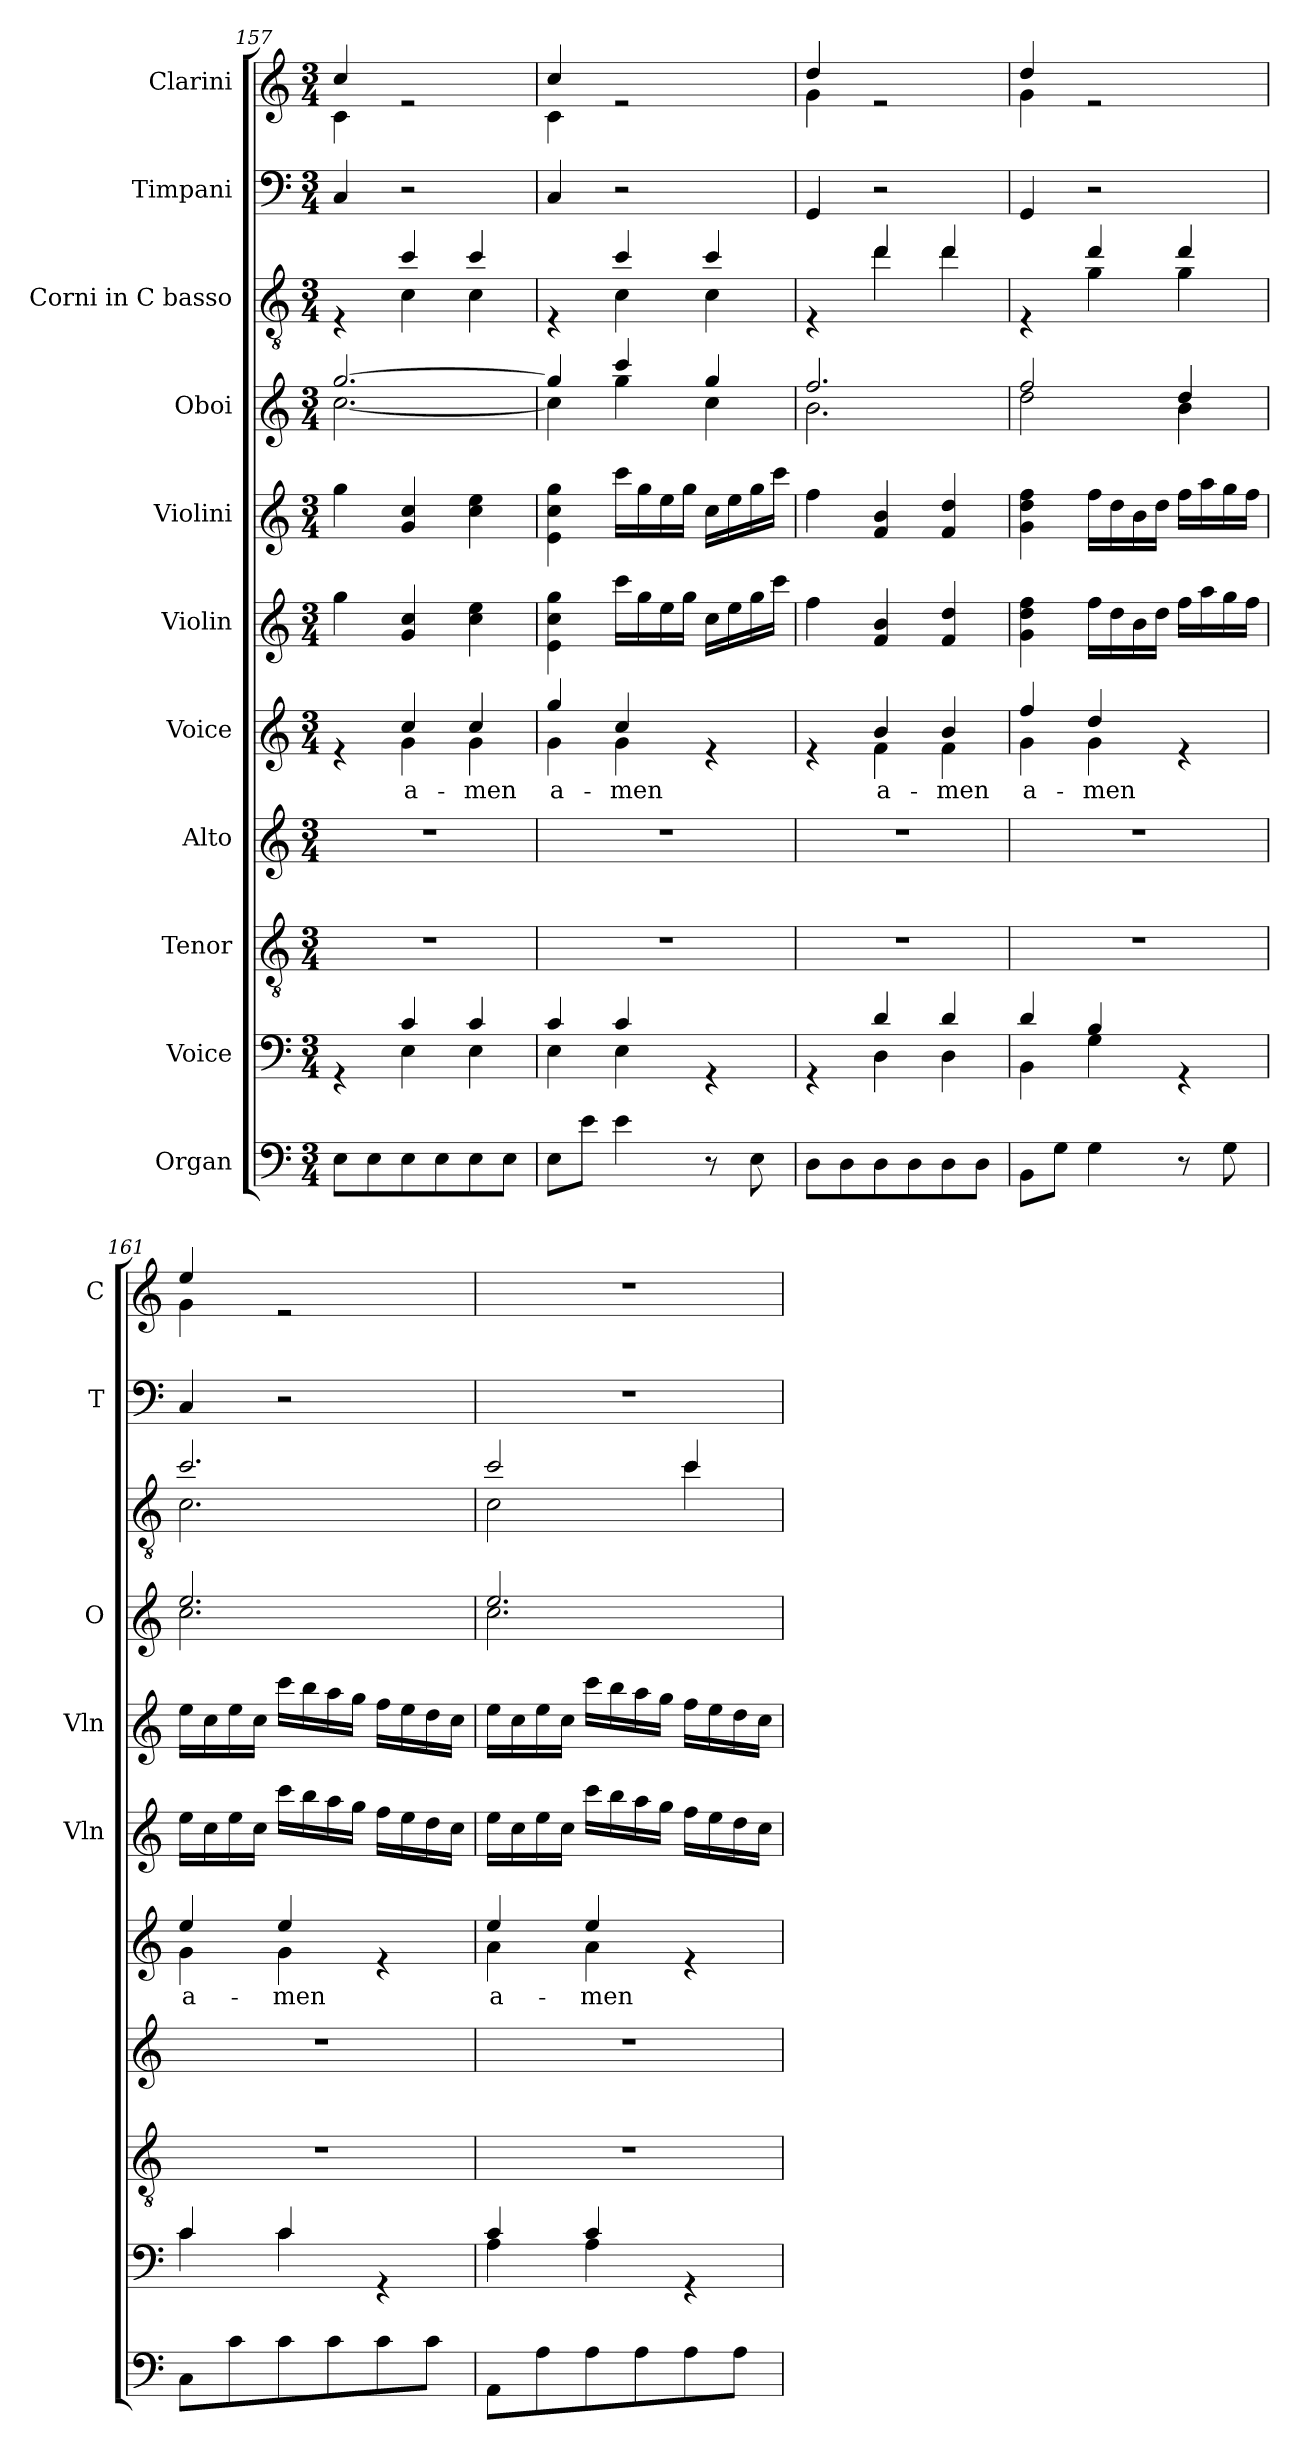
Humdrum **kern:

**kern	**kern	**kern	**kern	**kern	**text	**kern	**kern	**kern	**kern	**kern	**kern
*part11	*part10	*part9	*part8	*part7	*part7	*part6	*part5	*part4	*part3	*part2	*part1
*staff11	*staff10	*staff9	*staff8	*staff7	*staff7	*staff6	*staff5	*staff4	*staff3	*staff2	*staff1
*I"Organ	*I"Voice	*I"Tenor	*I"Alto	*I"Voice	*	*I"Violin	*I"Violini	*I"Oboi	*I"Corni in C basso	*I"Timpani	*I"Clarini
*	*	*	*	*	*	*I'Vln	*I'Vln	*I'O	*	*I'T	*I'C
*clefF4	*clefF4	*clefGv2	*clefG2	*clefG2	*	*clefG2	*clefG2	*clefG2	*clefGv2	*clefF4	*clefG2
*	*	*	*	*	*	*	*	*	*ITrd7c12	*	*
*k[]	*k[]	*k[]	*k[]	*k[]	*	*k[]	*k[]	*k[]	*k[]	*k[]	*k[]
*M3/4	*M3/4	*M3/4	*M3/4	*M3/4	*	*M3/4	*M3/4	*M3/4	*M3/4	*M3/4	*M3/4
=157	=157	=157	=157	=157	=157	=157	=157	=157	=157	=157	=157
*	*^	*	*	*^	*	*	*	*^	*^	*	*^
8E\L	4rGG	4ryy	2.r	2.r	4re	4ryy	.	4gg\	4gg\	[2.gg/	[2.cc\	4rE	4ryy	4C/	4cc/	4c\
8E\	.	.	.	.	.	.	.	.	.	.	.	.	.	.	.	.
!	!	!	!	!	!	!	!LO:LY:b	!	!	!	!	!	!	!	!	!
8E\	4c/	4E\	.	.	4cc/	4g\	a-	4g/ 4cc/	4g/ 4cc/	.	.	4c/	4C\	2r	2re	2ryy
8E\	.	.	.	.	.	.	.	.	.	.	.	.	.	.	.	.
!	!	!	!	!	!	!	!LO:LY:b	!	!	!	!	!	!	!	!	!
8E\	4c/	4E\	.	.	4cc/	4g\	-men	4cc\ 4ee\	4cc\ 4ee\	.	.	4c/	4C\	.	.	.
8E\J	.	.	.	.	.	.	.	.	.	.	.	.	.	.	.	.
!!LO:PB:g=z	!!
=158	=158	=158	=158	=158	=158	=158	=158	=158	=158	=158	=158	=158	=158	=158	=158	=158
!	!	!	!	!	!	!	!LO:LY:b	!	!	!	!	!	!	!	!	!
8E\L	4c/	4E\	2.r	2.r	4gg/	4g\	a-	4e\ 4cc\ 4gg\	4e\ 4cc\ 4gg\	4gg/]	4cc\]	4rE	4ryy	4C/	4cc/	4c\
8e\J	.	.	.	.	.	.	.	.	.	.	.	.	.	.	.	.
!	!	!	!	!	!	!	!LO:LY:b	!	!	!	!	!	!	!	!	!
4e\	4c/	4E\	.	.	4cc/	4g\	-men	16ccc\LL	16ccc\LL	4ccc/	4gg\	4c/	4C\	2r	2re	2ryy
.	.	.	.	.	.	.	.	16gg\	16gg\	.	.	.	.	.	.	.
.	.	.	.	.	.	.	.	16ee\	16ee\	.	.	.	.	.	.	.
.	.	.	.	.	.	.	.	16gg\JJ	16gg\JJ	.	.	.	.	.	.	.
8r	4rGG	4ryy	.	.	4re	4ryy	.	16cc\LL	16cc\LL	4gg/	4cc\	4c/	4C\	.	.	.
.	.	.	.	.	.	.	.	16ee\	16ee\	.	.	.	.	.	.	.
8E\	.	.	.	.	.	.	.	16gg\	16gg\	.	.	.	.	.	.	.
.	.	.	.	.	.	.	.	16ccc\JJ	16ccc\JJ	.	.	.	.	.	.	.
=159	=159	=159	=159	=159	=159	=159	=159	=159	=159	=159	=159	=159	=159	=159	=159	=159
8D\L	4rGG	4ryy	2.r	2.r	4re	4ryy	.	4ff\	4ff\	2.ff/	2.b\	4rE	4ryy	4GG/	4dd/	4g\
8D\	.	.	.	.	.	.	.	.	.	.	.	.	.	.	.	.
!	!	!	!	!	!	!	!LO:LY:b	!	!	!	!	!	!	!	!	!
8D\	4d/	4D\	.	.	4b/	4f\	a-	4f/ 4b/	4f/ 4b/	.	.	4d/	4d\	2r	2re	2ryy
8D\	.	.	.	.	.	.	.	.	.	.	.	.	.	.	.	.
!	!	!	!	!	!	!	!LO:LY:b	!	!	!	!	!	!	!	!	!
8D\	4d/	4D\	.	.	4b/	4f\	-men	4f/ 4dd/	4f/ 4dd/	.	.	4d/	4d\	.	.	.
8D\J	.	.	.	.	.	.	.	.	.	.	.	.	.	.	.	.
=160	=160	=160	=160	=160	=160	=160	=160	=160	=160	=160	=160	=160	=160	=160	=160	=160
!	!	!	!	!	!	!	!LO:LY:b	!	!	!	!	!	!	!	!	!
8BB\L	4d/	4BB\	2.r	2.r	4ff/	4g\	a-	4g\ 4dd\ 4ff\	4g\ 4dd\ 4ff\	2ff/	2dd\	4rE	4ryy	4GG/	4dd/	4g\
8G\J	.	.	.	.	.	.	.	.	.	.	.	.	.	.	.	.
!	!	!	!	!	!	!	!LO:LY:b	!	!	!	!	!	!	!	!	!
4G\	4B/	4G\	.	.	4dd/	4g\	-men	16ff\LL	16ff\LL	.	.	4d/	4G\	2r	2re	2ryy
.	.	.	.	.	.	.	.	16dd\	16dd\	.	.	.	.	.	.	.
.	.	.	.	.	.	.	.	16b\	16b\	.	.	.	.	.	.	.
.	.	.	.	.	.	.	.	16dd\JJ	16dd\JJ	.	.	.	.	.	.	.
8r	4rGG	4ryy	.	.	4re	4ryy	.	16ff\LL	16ff\LL	4dd/	4b\	4d/	4G\	.	.	.
.	.	.	.	.	.	.	.	16aa\	16aa\	.	.	.	.	.	.	.
8G\	.	.	.	.	.	.	.	16gg\	16gg\	.	.	.	.	.	.	.
.	.	.	.	.	.	.	.	16ff\JJ	16ff\JJ	.	.	.	.	.	.	.
=161	=161	=161	=161	=161	=161	=161	=161	=161	=161	=161	=161	=161	=161	=161	=161	=161
!	!	!	!	!	!	!	!LO:LY:b	!	!	!	!	!	!	!	!	!
8C\L	4c/	4c\	2.r	2.r	4ee/	4g\	a-	16ee\LL	16ee\LL	2.ee/	2.cc\	2.c/	2.C\	4C/	4ee/	4g\
.	.	.	.	.	.	.	.	16cc\	16cc\	.	.	.	.	.	.	.
8c\	.	.	.	.	.	.	.	16ee\	16ee\	.	.	.	.	.	.	.
.	.	.	.	.	.	.	.	16cc\JJ	16cc\JJ	.	.	.	.	.	.	.
!	!	!	!	!	!	!	!LO:LY:b	!	!	!	!	!	!	!	!	!
8c\	4c/	4c\	.	.	4ee/	4g\	-men	16ccc\LL	16ccc\LL	.	.	.	.	2r	2re	2ryy
.	.	.	.	.	.	.	.	16bb\	16bb\	.	.	.	.	.	.	.
8c\	.	.	.	.	.	.	.	16aa\	16aa\	.	.	.	.	.	.	.
.	.	.	.	.	.	.	.	16gg\JJ	16gg\JJ	.	.	.	.	.	.	.
8c\	4rGG	4ryy	.	.	4re	4ryy	.	16ff\LL	16ff\LL	.	.	.	.	.	.	.
.	.	.	.	.	.	.	.	16ee\	16ee\	.	.	.	.	.	.	.
8c\J	.	.	.	.	.	.	.	16dd\	16dd\	.	.	.	.	.	.	.
.	.	.	.	.	.	.	.	16cc\JJ	16cc\JJ	.	.	.	.	.	.	.
*	*	*	*	*	*	*	*	*	*	*	*	*	*	*	*v	*v
=162	=162	=162	=162	=162	=162	=162	=162	=162	=162	=162	=162	=162	=162	=162	=162
!	!	!	!	!	!	!	!LO:LY:b	!	!	!	!	!	!	!	!
8AA\L	4c/	4A\	2.r	2.r	4ee/	4a\	a-	16ee\LL	16ee\LL	2.ee/	2.cc\	2c/	2C\	2.r	2.r
.	.	.	.	.	.	.	.	16cc\	16cc\	.	.	.	.	.	.
8A\	.	.	.	.	.	.	.	16ee\	16ee\	.	.	.	.	.	.
.	.	.	.	.	.	.	.	16cc\JJ	16cc\JJ	.	.	.	.	.	.
!	!	!	!	!	!	!	!LO:LY:b	!	!	!	!	!	!	!	!
8A\	4c/	4A\	.	.	4ee/	4a\	-men	16ccc\LL	16ccc\LL	.	.	.	.	.	.
.	.	.	.	.	.	.	.	16bb\	16bb\	.	.	.	.	.	.
8A\	.	.	.	.	.	.	.	16aa\	16aa\	.	.	.	.	.	.
.	.	.	.	.	.	.	.	16gg\JJ	16gg\JJ	.	.	.	.	.	.
8A\	4rGG	4ryy	.	.	4re	4ryy	.	16ff\LL	16ff\LL	.	.	4c/	4c\	.	.
.	.	.	.	.	.	.	.	16ee\	16ee\	.	.	.	.	.	.
8A\J	.	.	.	.	.	.	.	16dd\	16dd\	.	.	.	.	.	.
.	.	.	.	.	.	.	.	16cc\JJ	16cc\JJ	.	.	.	.	.	.
*	*	*	*	*	*	*	*	*	*	*v	*v	*	*	*	*
*	*v	*v	*	*	*v	*v	*	*	*	*	*v	*v	*	*
=	=	=	=	=	=	=	=	=	=	=	=
*-	*-	*-	*-	*-	*-	*-	*-	*-	*-	*-	*-
